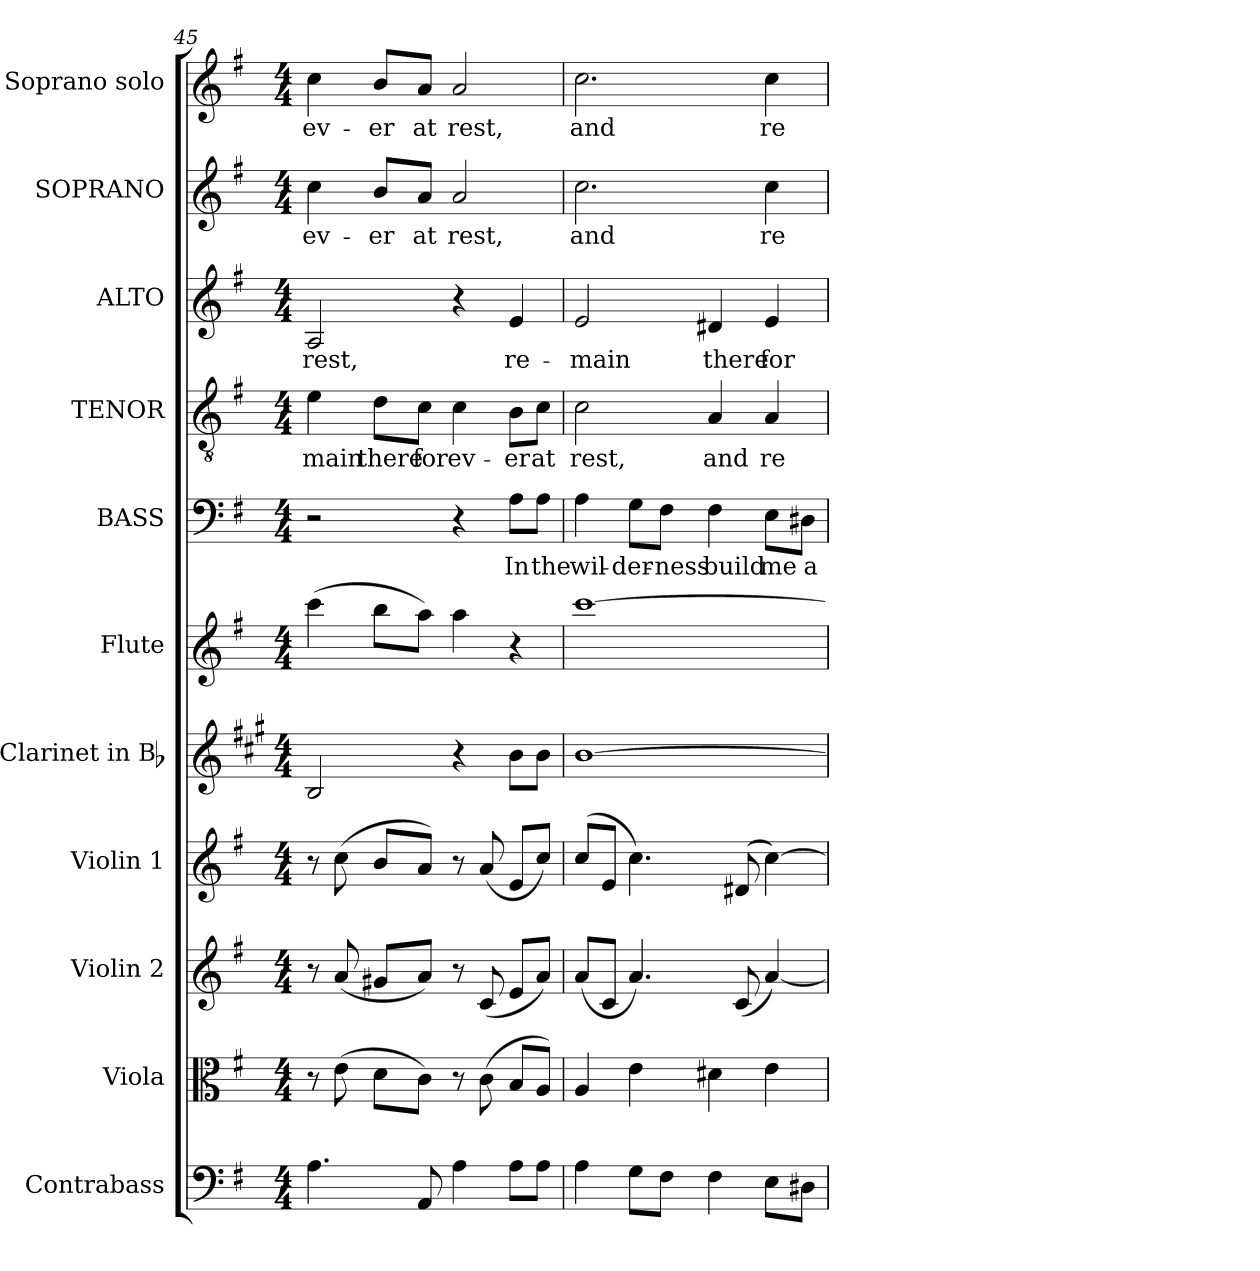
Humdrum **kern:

**kern	**kern	**kern	**kern	**kern	**kern	**kern	**text	**kern	**text	**kern	**text	**kern	**text	**kern	**text
*part11	*part10	*part9	*part8	*part7	*part6	*part5	*part5	*part4	*part4	*part3	*part3	*part2	*part2	*part1	*part1
*staff11	*staff10	*staff9	*staff8	*staff7	*staff6	*staff5	*staff5	*staff4	*staff4	*staff3	*staff3	*staff2	*staff2	*staff1	*staff1
*I"Contrabass	*I"Viola	*I"Violin 2	*I"Violin 1	*I"Clarinet in Bb	*I"Flute	*I"BASS	*	*I"TENOR	*	*I"ALTO	*	*I"SOPRANO	*	*I"Soprano solo	*
*I'Cb.	*I'Vla.	*I'Vln. 2	*I'Vln. 1	*I'Cl.	*I'Fl.	*I'B.	*	*I'T.	*	*I'A.	*	*I'S.	*	*I'S.	*
*clefF4	*clefC3	*clefG2	*clefG2	*clefG2	*clefG2	*clefF4	*	*clefGv2	*	*clefG2	*	*clefG2	*	*clefG2	*
*ITrd7c12	*	*	*	*ITrd1c2	*	*	*	*ITrd7c12	*	*	*	*	*	*	*
*k[f#]	*k[f#]	*k[f#]	*k[f#]	*k[f#]	*k[f#]	*k[f#]	*	*k[f#]	*	*k[f#]	*	*k[f#]	*	*k[f#]	*
*G:	*G:	*G:	*G:	*G:	*G:	*G:	*	*G:	*	*G:	*	*G:	*	*G:	*
*M4/4	*M4/4	*M4/4	*M4/4	*M4/4	*M4/4	*M4/4	*	*M4/4	*	*M4/4	*	*M4/4	*	*M4/4	*
=45	=45	=45	=45	=45	=45	=45	=45	=45	=45	=45	=45	=45	=45	=45	=45
!	!	!	!	!	!	!	!	!	!LO:LY:b:color=#000000	!	!	!	!	!	!
!	!	!	!	!	!	!	!	!	!	!	!LO:LY:b:color=#000000	!	!	!	!
!	!	!	!	!	!	!	!	!	!	!	!	!	!LO:LY:b:color=#000000	!	!
!	!	!	!	!	!	!	!	!	!	!	!	!	!	!	!LO:LY:b:color=#000000
4.AAi\	8r	8r	8r	2Ai/	(4ccci\	2r	.	4Ei\	-main	2Ai/	rest,	4cci\	ev-	4cci\	ev-
.	(8ei\	(8ai/	(8cci\	.	.	.	.	.	.	.	.	.	.	.	.
!	!	!	!	!	!	!	!	!	!LO:LY:b:color=#000000	!	!	!	!	!	!
!	!	!	!	!	!	!	!	!	!	!	!	!	!LO:LY:b:color=#000000	!	!
!	!	!	!	!	!	!	!	!	!	!	!	!	!	!	!LO:LY:b:color=#000000
.	8di\L	8g#Xi/L	8bi/L	.	8bbi\L	.	.	8Di\L	there	.	.	8bi/L	-er	8bi/L	-er
!	!	!	!	!	!	!	!	!	!LO:LY:b:color=#000000	!	!	!	!	!	!
!	!	!	!	!	!	!	!	!	!	!	!	!	!LO:LY:b:color=#000000	!	!
!	!	!	!	!	!	!	!	!	!	!	!	!	!	!	!LO:LY:b:color=#000000
8AAAi/	8ci\J)	8ai/J)	8ai/J)	.	8aai\J)	.	.	8Ci\J	for	.	.	8ai/J	at	8ai/J	at
!	!	!	!	!	!	!	!	!	!LO:LY:b:color=#000000	!	!	!	!	!	!
!	!	!	!	!	!	!	!	!	!	!	!	!	!LO:LY:b:color=#000000	!	!
!	!	!	!	!	!	!	!	!	!	!	!	!	!	!	!LO:LY:b:color=#000000
4AAi\	8r	8r	8r	4r	4aai\	4r	.	4Ci\	ev-	4r	.	2ai/	rest,	2ai/	rest,
.	(8ci\	(8ci/	(8ai/	.	.	.	.	.	.	.	.	.	.	.	.
!	!	!	!	!	!	!	!LO:LY:b:color=#000000	!	!	!	!	!	!	!	!
!	!	!	!	!	!	!	!	!	!LO:LY:b:color=#000000	!	!	!	!	!	!
!	!	!	!	!	!	!	!	!	!	!	!LO:LY:b:color=#000000	!	!	!	!
8AAi\L	8Bi/L	8ei/L	8ei/L	8ai\L	4r	8Ai\L	In	8BBi\L	-er	4ei/	re-	.	.	.	.
!	!	!	!	!	!	!	!LO:LY:b:color=#000000	!	!	!	!	!	!	!	!
!	!	!	!	!	!	!	!	!	!LO:LY:b:color=#000000	!	!	!	!	!	!
8AAi\J	8Ai/J)	8ai/J)	8cci/J)	8ai\J	.	8Ai\J	the	8Ci\J	at	.	.	.	.	.	.
=46	=46	=46	=46	=46	=46	=46	=46	=46	=46	=46	=46	=46	=46	=46	=46
!	!	!	!	!	!	!	!LO:LY:b:color=#000000	!	!	!	!	!	!	!	!
!	!	!	!	!	!	!	!	!	!LO:LY:b:color=#000000	!	!	!	!	!	!
!	!	!	!	!	!	!	!	!	!	!	!LO:LY:b:color=#000000	!	!	!	!
!	!	!	!	!	!	!	!	!	!	!	!	!	!LO:LY:b:color=#000000	!	!
!	!	!	!	!	!	!	!	!	!	!	!	!	!	!	!LO:LY:b:color=#000000
4AAi\	4Ai/	(8ai/L	(8cci/L	[>1ai	[>1ccci	4Ai\	wil-	2Ci\	rest,	2ei/	-main	2.cci\	and	2.cci\	and
.	.	8ci/J	8ei/J	.	.	.	.	.	.	.	.	.	.	.	.
!	!	!	!	!	!	!	!LO:LY:b:color=#000000	!	!	!	!	!	!	!	!
8GGi\L	4ei\	4.ai/)	4.cci\)	.	.	8Gi\L	-der-	.	.	.	.	.	.	.	.
!	!	!	!	!	!	!	!LO:LY:b:color=#000000	!	!	!	!	!	!	!	!
8FF#i\J	.	.	.	.	.	8F#i\J	-ness	.	.	.	.	.	.	.	.
!	!	!	!	!	!	!	!LO:LY:b:color=#000000	!	!	!	!	!	!	!	!
!	!	!	!	!	!	!	!	!	!LO:LY:b:color=#000000	!	!	!	!	!	!
!	!	!	!	!	!	!	!	!	!	!	!LO:LY:b:color=#000000	!	!	!	!
4FF#i\	4d#Xi\	.	.	.	.	4F#i\	build	4AAi/	and	4d#Xi/	there	.	.	.	.
.	.	(8ci/	(8d#Xi/	.	.	.	.	.	.	.	.	.	.	.	.
!	!	!	!	!	!	!	!LO:LY:b:color=#000000	!	!	!	!	!	!	!	!
!	!	!	!	!	!	!	!	!	!LO:LY:b:color=#000000	!	!	!	!	!	!
!	!	!	!	!	!	!	!	!	!	!	!LO:LY:b:color=#000000	!	!	!	!
!	!	!	!	!	!	!	!	!	!	!	!	!	!LO:LY:b:color=#000000	!	!
!	!	!	!	!	!	!	!	!	!	!	!	!	!	!	!LO:LY:b:color=#000000
8EEi\L	4ei\	[<4ai/)	[>4cci\)	.	.	8Ei\L	me	4AAi/	re-	4ei/	for	4cci\	re-	4cci\	re-
!	!	!	!	!	!	!	!LO:LY:b:color=#000000	!	!	!	!	!	!	!	!
8DD#Xi\J	.	.	.	.	.	8D#Xi\J	a	.	.	.	.	.	.	.	.
=	=	=	=	=	=	=	=	=	=	=	=	=	=	=	=
*-	*-	*-	*-	*-	*-	*-	*-	*-	*-	*-	*-	*-	*-	*-	*-
